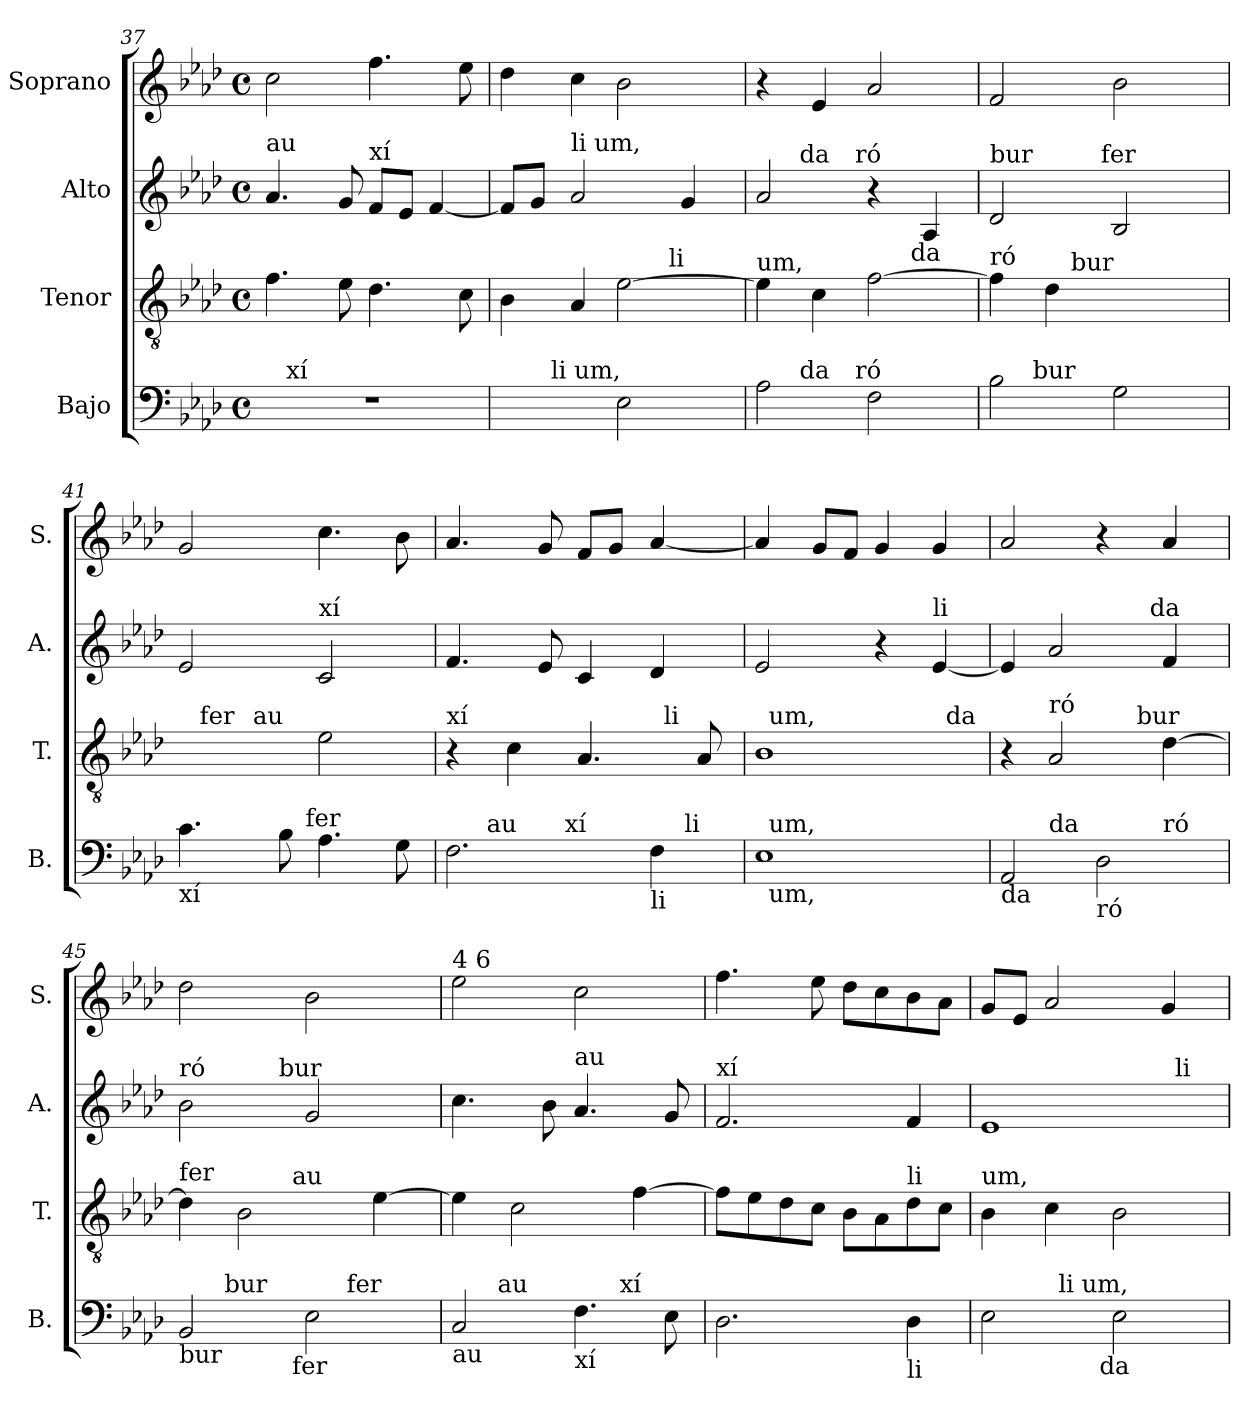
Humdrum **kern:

**kern	**kern	**kern	**kern
*part4	*part3	*part2	*part1
*staff4	*staff3	*staff2	*staff1
*I"Bajo	*I"Tenor	*I"Alto	*I"Soprano
*I'B.	*I'T.	*I'A.	*I'S.
*clefF4	*clefGv2	*clefG2	*clefG2
*ITrd7c12	*	*	*
*k[b-e-a-d-]	*k[b-e-a-d-]	*k[b-e-a-d-]	*k[b-e-a-d-]
*A-:	*A-:	*A-:	*A-:
*M4/4	*M4/4	*M4/4	*M4/4
*met(c)	*met(c)	*met(c)	*met(c)
=37	=37	=37	=37
!	!	!LO:TX:a:t=au	!
*^	*	*	*
1r	16ryy	4.f\	4.a-/	2cc\
!	!LO:TX:a:t=xí	!	!	!
.	2...ryy	.	.	.
.	.	8e-\	8g/	.
!	!	!	!LO:TX:a:t=xí	!
.	.	4.d-\	8f/L	4.ff\
.	.	.	8e-/J	.
.	.	.	[<4f/	.
.	.	8c\	.	8ee-\
=38	=38	=38	=38	=38
*	*	*^	*	*
2ryy	8.ryy	4B-\	2ryy	8f/L]	4dd-\
.	.	.	.	8g/J	.
!	!LO:TX:a:t=li um,	!	!	!	!
.	2ryy	.	.	.	.
!	!	!	!	!LO:TX:a:t=li um,	!
.	.	4A-/	.	2a-/	4cc\
2EE-\	.	[>2e-\	8..ryy	.	2b-\
.	4ryy	.	.	.	.
!	!	!	!LO:TX:a:t=li	!	!
.	.	.	4ryy	.	.
.	.	.	.	4g/	.
.	16ryy	.	.	.	.
.	.	.	32ryy	.	.
=39	=39	=39	=39	=39	=39
!	!	!LO:TX:a:t=um,	!	!	!
*	*^	*	*	*^	*
*	*	*	*	*	*	*^	*
2AA-\	8..ryy	4...ryy	4e-\]	2ryy	2a-/	8..ryy	4...ryy	4r
!	!	!	!	!	!	!LO:TX:a:t=da	!	!
!	!LO:TX:a:t=da	!	!	!	!	!	!	!
.	2ryy	.	.	.	.	2ryy	.	.
.	.	.	4c\	.	.	.	.	4e-/
!	!	!	!	!	!	!	!LO:TX:a:t=ró	!
!	!	!LO:TX:a:t=ró	!	!	!	!	!	!
.	.	2ryy	.	.	.	.	2ryy	.
2FF\	.	.	[>2f\	8..ryy	4r	.	.	2a-/
!	!	!	!	!LO:TX:a:t=da	!	!	!	!
.	4ryy	.	.	4ryy	.	4ryy	.	.
.	.	.	.	.	4A-/	.	.	.
.	32ryy	32ryy	.	32ryy	.	32ryy	32ryy	.
=40	=40	=40	=40	=40	=40	=40	=40	=40
!	!	!	!	!	!LO:TX:a:t=bur	!	!	!
!	!	!	!LO:TX:a:t=ró	!	!	!	!	!
*	*v	*v	*	*	*	*v	*v	*
2BB-\	8..ryy	4f\]	4ryy	2d-/	4...ryy	2f/
!	!LO:TX:a:t=bur	!	!	!	!	!
.	2ryy	.	.	.	.	.
.	.	4d-\	16.ryy	.	.	.
!	!	!	!LO:TX:a:t=bur	!	!	!
.	.	.	2ryy	.	.	.
!	!	!	!	!	!LO:TX:a:t=fer	!
.	.	.	.	.	2ryy	.
2GG\	.	2ryy	.	2B-/	.	2b-\
.	4ryy	.	.	.	.	.
.	.	.	8ryy	.	.	.
.	32ryy	.	32ryy	.	32ryy	.
!!LO:PB:g=z
=41	=41	=41	=41	=41	=41	=41
!	!	!	!	!LO:TX:a:t=au	!	!
!LO:TX:b:t=xí	!	!	!	!	!	!
*	*	*	*^	*v	*v	*
4.C\	4...ryy	2ryy	16ryy	4ryy	2e-/	2g/
!	!	!	!LO:TX:a:t=fer	!	!	!
.	.	.	2...ryy	.	.	.
.	.	.	.	32ryy	.	.
!	!	!	!	!LO:TX:a:t=au	!	!
.	.	.	.	2ryy	.	.
8BB-\	.	.	.	.	.	.
!	!LO:TX:a:t=fer	!	!	!	!	!
.	2ryy	.	.	.	.	.
!	!	!	!	!	!LO:TX:a:t=xí	!
4.AA-\	.	2e-\	.	.	2c/	4.cc\
.	.	.	.	8..ryy	.	.
8GG\	.	.	.	.	.	8b-\
.	32ryy	.	.	.	.	.
=42	=42	=42	=42	=42	=42	=42
!	!	!LO:TX:a:t=xí	!	!	!	!
*^	*^	*	*v	*v	*	*
2.FF\	8.ryy	4...ryy	2ryy	4r	2ryy	4.f/	4.a-/
!	!LO:TX:a:t=au	!	!	!	!	!	!
.	2ryy	.	.	.	.	.	.
.	.	.	.	4c\	.	.	.
.	.	.	.	.	.	8e-/	8g/
!	!	!LO:TX:a:t=xí	!	!	!	!	!
.	.	2ryy	.	.	.	.	.
.	.	.	4ryy	4.A-/	4ryy	4c/	8f/L
.	.	.	.	.	.	.	8g/J
.	4ryy	.	.	.	.	.	.
!LO:TX:b:t=li	!	!	!	!	!	!	!
4FF\	.	.	16.ryy	.	32ryy	4d-/	[<4a-/
!	!	!	!	!	!LO:TX:a:t=li	!	!
.	.	.	.	.	8..ryy	.	.
!	!	!	!LO:TX:a:t=li	!	!	!	!
.	.	.	8ryy	.	.	.	.
.	.	.	.	8A-/	.	.	.
.	16ryy	.	.	.	.	.	.
.	.	32ryy	32ryy	.	.	.	.
*	*v	*v	*v	*	*	*	*
=43	=43	=43	=43	=43	=43
*	*	*	*^	*	*
1EE-	32ryy	1B-	32ryy	2ryy	2e-/	4a-/]
!	!	!	!LO:TX:a:t=um,	!	!	!
!	!LO:TX:b:t=um,	!	!	!	!	!
!	!LO:TX:a:t=um,	!	!	!	!	!
.	2ryy	.	2ryy	.	.	.
.	.	.	.	.	.	8g/L
.	.	.	.	.	.	8f/J
.	.	.	.	4ryy	4r	4g/
.	4...ryy	.	4...ryy	.	.	.
!	!	!	!	!	!LO:TX:a:t=li	!
.	.	.	.	32ryy	[<4e-/	4g/
!	!	!	!	!LO:TX:a:t=da	!	!
.	.	.	.	8..ryy	.	.
=44	=44	=44	=44	=44	=44	=44
!	!	!	!	!	!LO:TX:a:t=um,	!
!LO:TX:b:t=da	!	!	!	!	!	!
*	*^	*	*v	*v	*^	*
2AAA-/	4ryy	2.ryy	4r	2ryy	4e-/]	2ryy	2a-/
!	!	!	!LO:TX:a:t=ró	!	!	!	!
!	!LO:TX:a:t=da	!	!	!	!	!	!
.	2.ryy	.	2A-/	.	2a-/	.	.
!LO:TX:b:t=ró	!	!	!	!	!	!	!
2DD-\	.	.	.	8.ryy	.	8..ryy	4r
!	!	!	!	!LO:TX:a:t=bur	!	!	!
.	.	.	.	4ryy	.	.	.
!	!	!	!	!	!	!LO:TX:a:t=da	!
.	.	.	.	.	.	4ryy	.
!	!	!LO:TX:a:t=ró	!	!	!	!	!
.	.	4ryy	[>4d-\	.	4f/	.	4a-/
.	.	.	.	16ryy	.	.	.
.	.	.	.	.	.	32ryy	.
=45	=45	=45	=45	=45	=45	=45	=45
!	!	!	!	!	!LO:TX:a:t=ró	!	!
!	!	!	!LO:TX:a:t=fer	!	!	!	!
!LO:TX:b:t=bur	!	!	!	!	!	!	!
*	*	*^	*	*	*	*	*
2BBB-/	8..ryy	4...ryy	2ryy	4d-\]	4...ryy	2b-\	4..ryy	2dd-\
!	!LO:TX:a:t=bur	!	!	!	!	!	!	!
.	2ryy	.	.	.	.	.	.	.
.	.	.	.	2B-\	.	.	.	.
!	!	!	!	!	!	!	!LO:TX:a:t=bur	!
.	.	.	.	.	.	.	2ryy	.
!	!	!	!	!	!LO:TX:a:t=au	!	!	!
!	!	!LO:TX:b:t=fer	!	!	!	!	!	!
.	.	2ryy	.	.	2ryy	.	.	.
2EE-\	.	.	8.ryy	.	.	2g/	.	2b-\
!	!	!	!LO:TX:a:t=fer	!	!	!	!	!
.	.	.	4ryy	.	.	.	.	.
.	4ryy	.	.	.	.	.	.	.
.	.	.	.	[<4e-\	.	.	.	.
.	.	.	16ryy	.	.	.	16ryy	.
.	32ryy	32ryy	.	.	32ryy	.	.	.
!!LO:LB:g=z
=46	=46	=46	=46	=46	=46	=46	=46	=46
!	!	!	!	!	!	!	!	!LO:TX:a:t=4 6
!	!	!	!	!	!	!LO:TX:a:t=fer	!	!
!	!	!	!	!LO:TX:a:t=xí	!	!	!	!
!LO:TX:b:t=au	!	!	!	!	!	!	!	!
*	*v	*v	*v	*	*	*v	*v	*
*	*	*v	*v	*	*
2CC/	8..ryy	4e-\]	4.cc\	2ee-\
!	!LO:TX:a:t=au	!	!	!
.	2ryy	.	.	.
.	.	2c\	.	.
.	.	.	8b-\	.
!	!	!	!LO:TX:a:t=au	!
!LO:TX:b:t=xí	!	!	!	!
4.FF\	.	.	4.a-/	2cc\
!	!LO:TX:a:t=xí	!	!	!
.	4ryy	.	.	.
.	.	[>4f\	.	.
8EE-\	.	.	8g/	.
.	32ryy	.	.	.
=47	=47	=47	=47	=47
!	!	!	!LO:TX:a:t=xí	!
*v	*v	*	*	*
2.DD-\	8f\L]	2.f/	4.ff\
.	8e-\	.	.
.	8d-\	.	.
.	8c\J	.	8ee-\
.	8B-\L	.	8dd-\L
.	8A-\	.	8cc\
!	!LO:TX:a:t=li	!	!
!LO:TX:b:t=li	!	!	!
4DD-\	8d-\	4f/	8b-\
.	8c\J	.	8a-\J
=48	=48	=48	=48
!	!LO:TX:a:t=um,	!	!
!LO:TX:b:t=um,	!	!	!
*^	*	*^	*
*	*^	*	*	*	*
2EE-\	4ryy	4...ryy	4B-\	1e-	2ryy	8g/L
.	.	.	.	.	.	8e-/J
.	32ryy	.	4c\	.	.	2a-/
!	!LO:TX:a:t=li um,	!	!	!	!	!
.	2ryy	.	.	.	.	.
!	!	!LO:TX:b:t=da	!	!	!	!
.	.	2ryy	.	.	.	.
2EE-\	.	.	2B-\	.	4ryy	.
.	.	.	.	.	32ryy	4g/
!	!	!	!	!	!LO:TX:a:t=li	!
.	8..ryy	.	.	.	8..ryy	.
.	.	32ryy	.	.	.	.
*v	*v	*v	*	*v	*v	*
=	=	=	=
*-	*-	*-	*-
